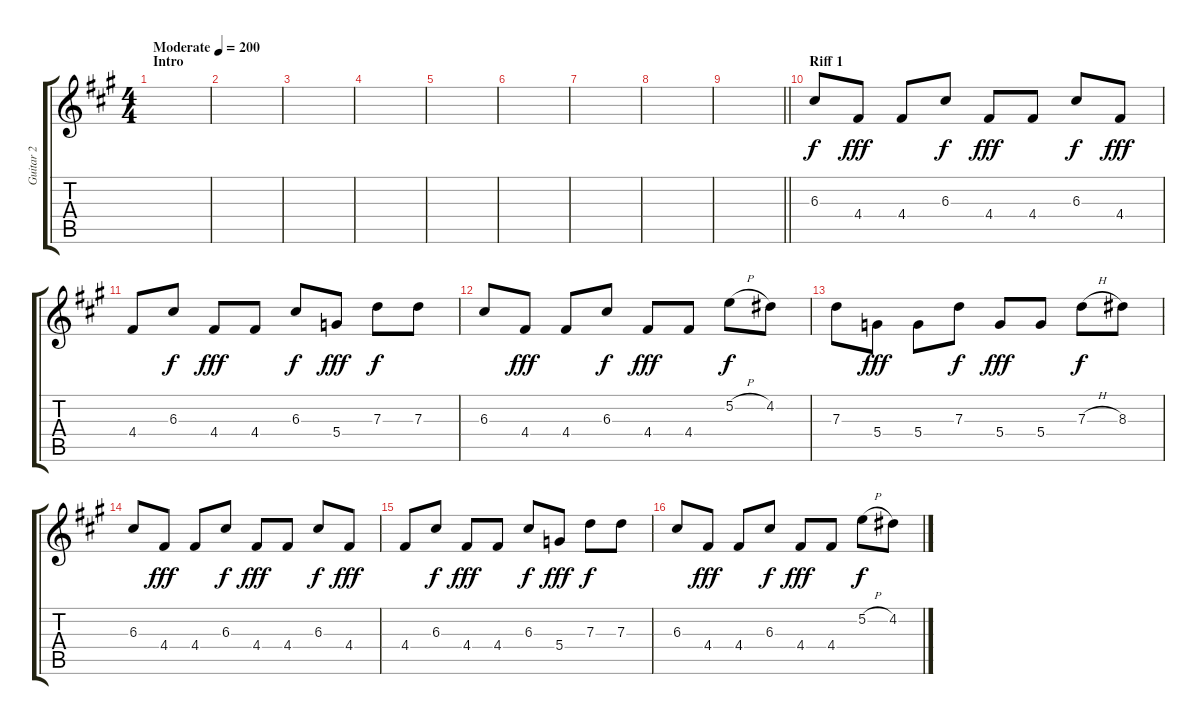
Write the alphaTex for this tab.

\track ("Guitar 2" "Guitar 2") {instrument distortionguitar}
\staff {score tabs}
\tuning (E4 B3 G3 D3 A2 E2) {hide}
\ts (4 4)
\section ("" "Intro")
\tempo (200 "Moderate")
\clef g2
\ks f#minor
|
|
|
|
|
|
|
|
\barLineRight lightlight
|
\section ("" "Riff 1")
6.3.8 4.4.8{dy fff} 4.4.8 6.3.8{dy f} 4.4.8{dy fff} 4.4.8 6.3.8{dy f} 4.4.8{dy fff} |
4.4.8 6.3.8{dy f} 4.4.8{dy fff} 4.4.8 6.3.8{dy f} 5.4.8{dy fff} 7.3.8{dy f} 7.3.8 |
6.3.8 4.4.8{dy fff} 4.4.8 6.3.8{dy f} 4.4.8{dy fff} 4.4.8 5.2{h}.8{dy f} 4.2.8 |
7.3.8 5.4.8{dy fff} 5.4.8 7.3.8{dy f} 5.4.8{dy fff} 5.4.8 7.3{h}.8{dy f} 8.3.8 |
6.3.8 4.4.8{dy fff} 4.4.8 6.3.8{dy f} 4.4.8{dy fff} 4.4.8 6.3.8{dy f} 4.4.8{dy fff} |
4.4.8 6.3.8{dy f} 4.4.8{dy fff} 4.4.8 6.3.8{dy f} 5.4.8{dy fff} 7.3.8{dy f} 7.3.8 |
6.3.8 4.4.8{dy fff} 4.4.8 6.3.8{dy f} 4.4.8{dy fff} 4.4.8 5.2{h}.8{dy f} 4.2.8
